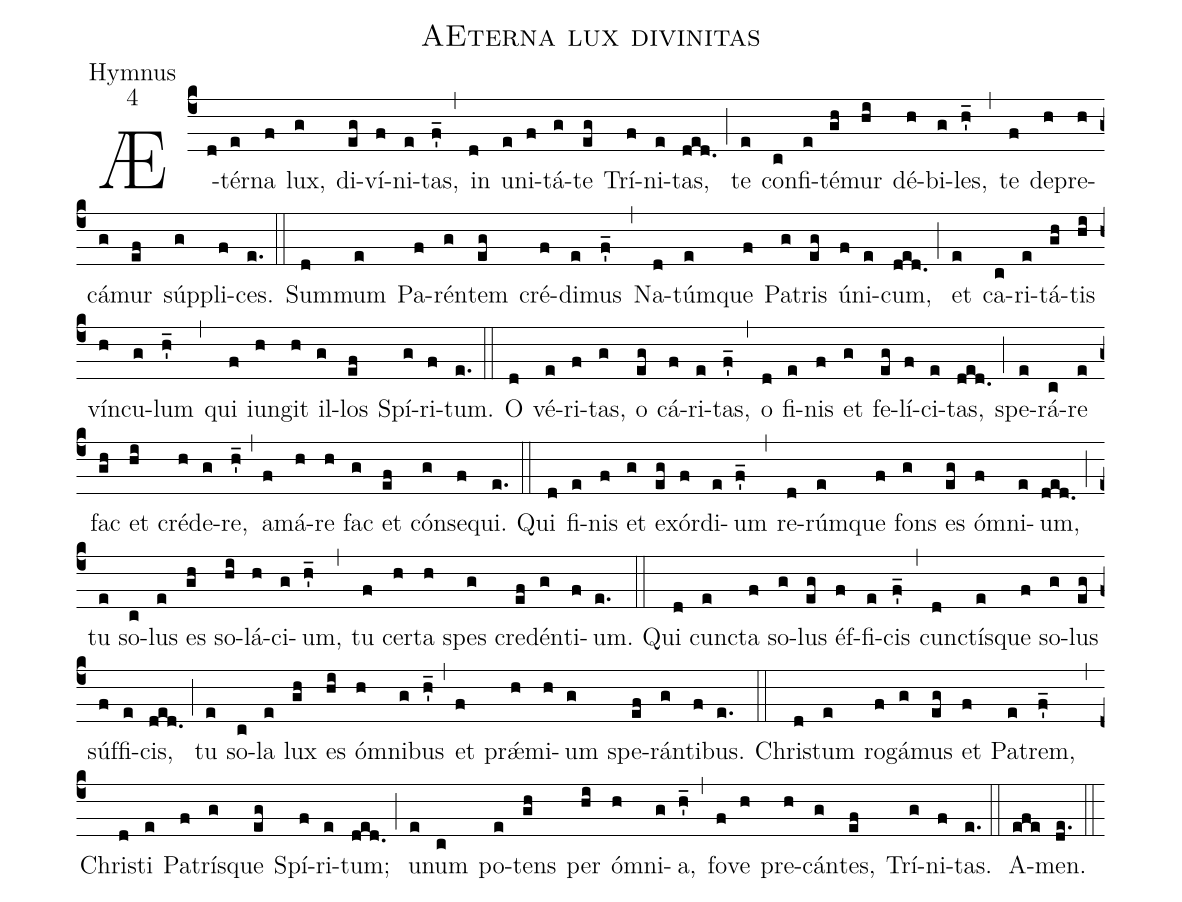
name:AEterna lux divinitas;
office-part:Hymnus;
mode:4;
%%
(c4)
Æ(d)tér(e)na(f) lux,(g) di(eg)ví(f)ni(e)tas,(f'_) (,)
in(d) u(e)ni(f)tá(g)te(eg) Trí(f)ni(e)tas,(ded.) (;)
te(e) con(c)fi(e)té(gh)mur(hi) dé(h)bi(g)les,(h'_) (,)
te(f) de(h)pre(h)cá(g)mur(ef) súp(g)pli(f)ces.(e.) (::)

Sum(d)mum(e) Pa(f)rén(g)tem(eg) cré(f)di(e)mus(f'_) (,)
Na(d)túm(e)que(f) Pa(g)tris(eg) ú(f)ni(e)cum,(ded.) (;)
et(e) ca(c)ri(e)tá(gh)tis(hi) vín(h)cu(g)lum(h'_) (,)
qui(f) iun(h)git(h) il(g)los(ef) Spí(g)ri(f)tum.(e.) (::)

O(d) vé(e)ri(f)tas,(g) o(eg) cá(f)ri(e)tas,(f'_) (,)
o(d) fi(e)nis(f) et(g) fe(eg)lí(f)ci(e)tas,(ded.) (;)
spe(e)rá(c)re(e) fac(gh) et(hi) cré(h)de(g)re,(h'_) (,)
a(f)má(h)re(h) fac(g) et(ef) cón(g)se(f)qui.(e.) (::)

Qui(d) fi(e)nis(f) et(g) e(eg)xór(f)di(e)um(f'_) (,)
re(d)rúm(e)que(f) fons(g) es(eg) óm(f)ni(e)um,(ded.) (;)
tu(e) so(c)lus(e) es(gh) so(hi)lá(h)ci(g)um,(h'_) (,)
tu(f) cer(h)ta(h) spes(g) cre(ef)dén(g)ti(f)um.(e.) (::)

Qui(d) cun(e)cta(f) so(g)lus(eg) éf(f)fi(e)cis(f'_) (,)
cun(d)ctís(e)que(f) so(g)lus(eg) súf(f)fi(e)cis,(ded.) (;)
tu(e) so(c)la(e) lux(gh) es(hi) óm(h)ni(g)bus(h'_) (,)
et(f) prǽ(h)mi(h)um(g) spe(ef)rán(g)ti(f)bus.(e.) (::)

Chri(d)stum(e) ro(f)gá(g)mus(eg) et(f) Pa(e)trem,(f'_) (,)
Chri(d)sti(e) Pa(f)trís(g)que(eg) Spí(f)ri(e)tum;(ded.) (;)
u(e)num(c) po(e)tens(gh) per(hi) óm(h)ni(g)a,(h'_) (,)
fo(f)ve(h) pre(h)cán(g)tes,(ef) Trí(g)ni(f)tas.(e.) (::)

A(efe)men.(de.) (::)
